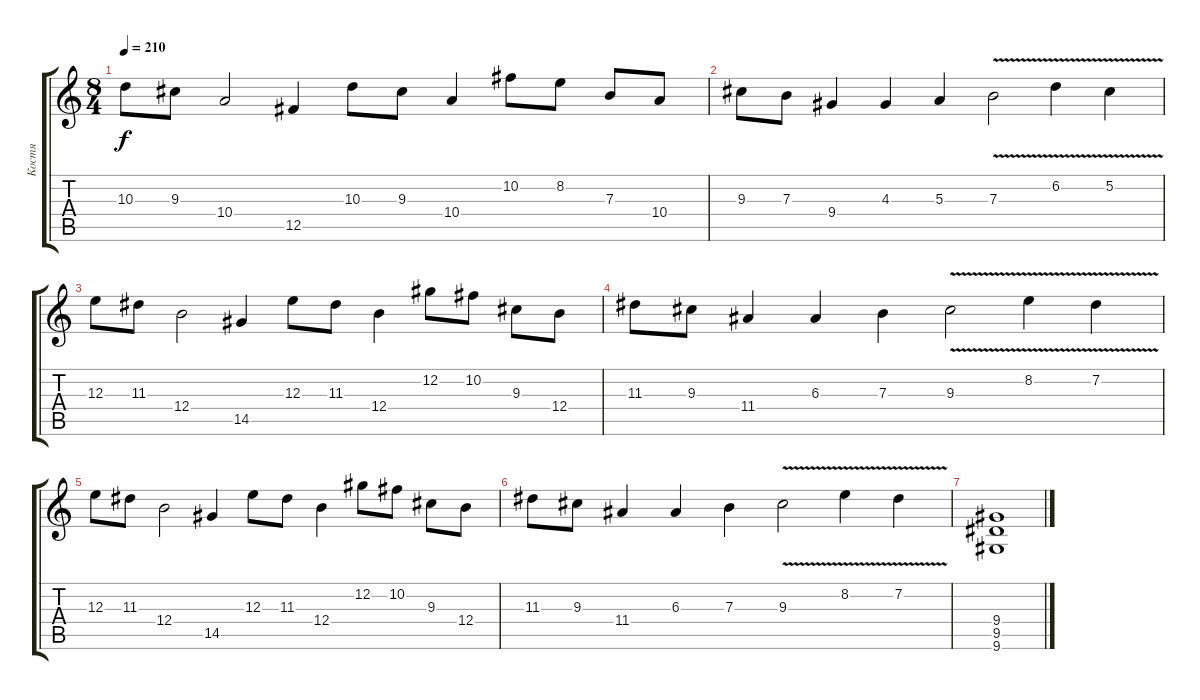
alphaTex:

\track ("Костя" "Костя") {instrument distortionguitar}
\staff {score tabs}
\tuning (Db4 Ab3 E3 B2 Gb2 B1) {hide}
\ts (8 4)
\tempo 210
\clef g2
\ks c
10.3.8{dy f} 9.3.8 10.4.2 12.5.4 10.3.8 9.3.8 10.4.4 10.2.8 8.2.8 7.3.8 10.4.8 |
9.3.8 7.3.8 9.4.4 4.3.4 5.3.4 7.3{v}.2 6.2{v}.4 5.2{v}.4 |
12.3.8 11.3.8 12.4.2 14.5.4 12.3.8 11.3.8 12.4.4 12.2.8 10.2.8 9.3.8 12.4.8 |
11.3.8 9.3.8 11.4.4 6.3.4 7.3.4 9.3{v}.2 8.2{v}.4 7.2{v}.4 |
12.3.8 11.3.8 12.4.2 14.5.4 12.3.8 11.3.8 12.4.4 12.2.8 10.2.8 9.3.8 12.4.8 |
11.3.8 9.3.8 11.4.4 6.3.4 7.3.4 9.3{v}.2 8.2{v}.4 7.2{v}.4 |
(9.4 9.5 9.6).1
